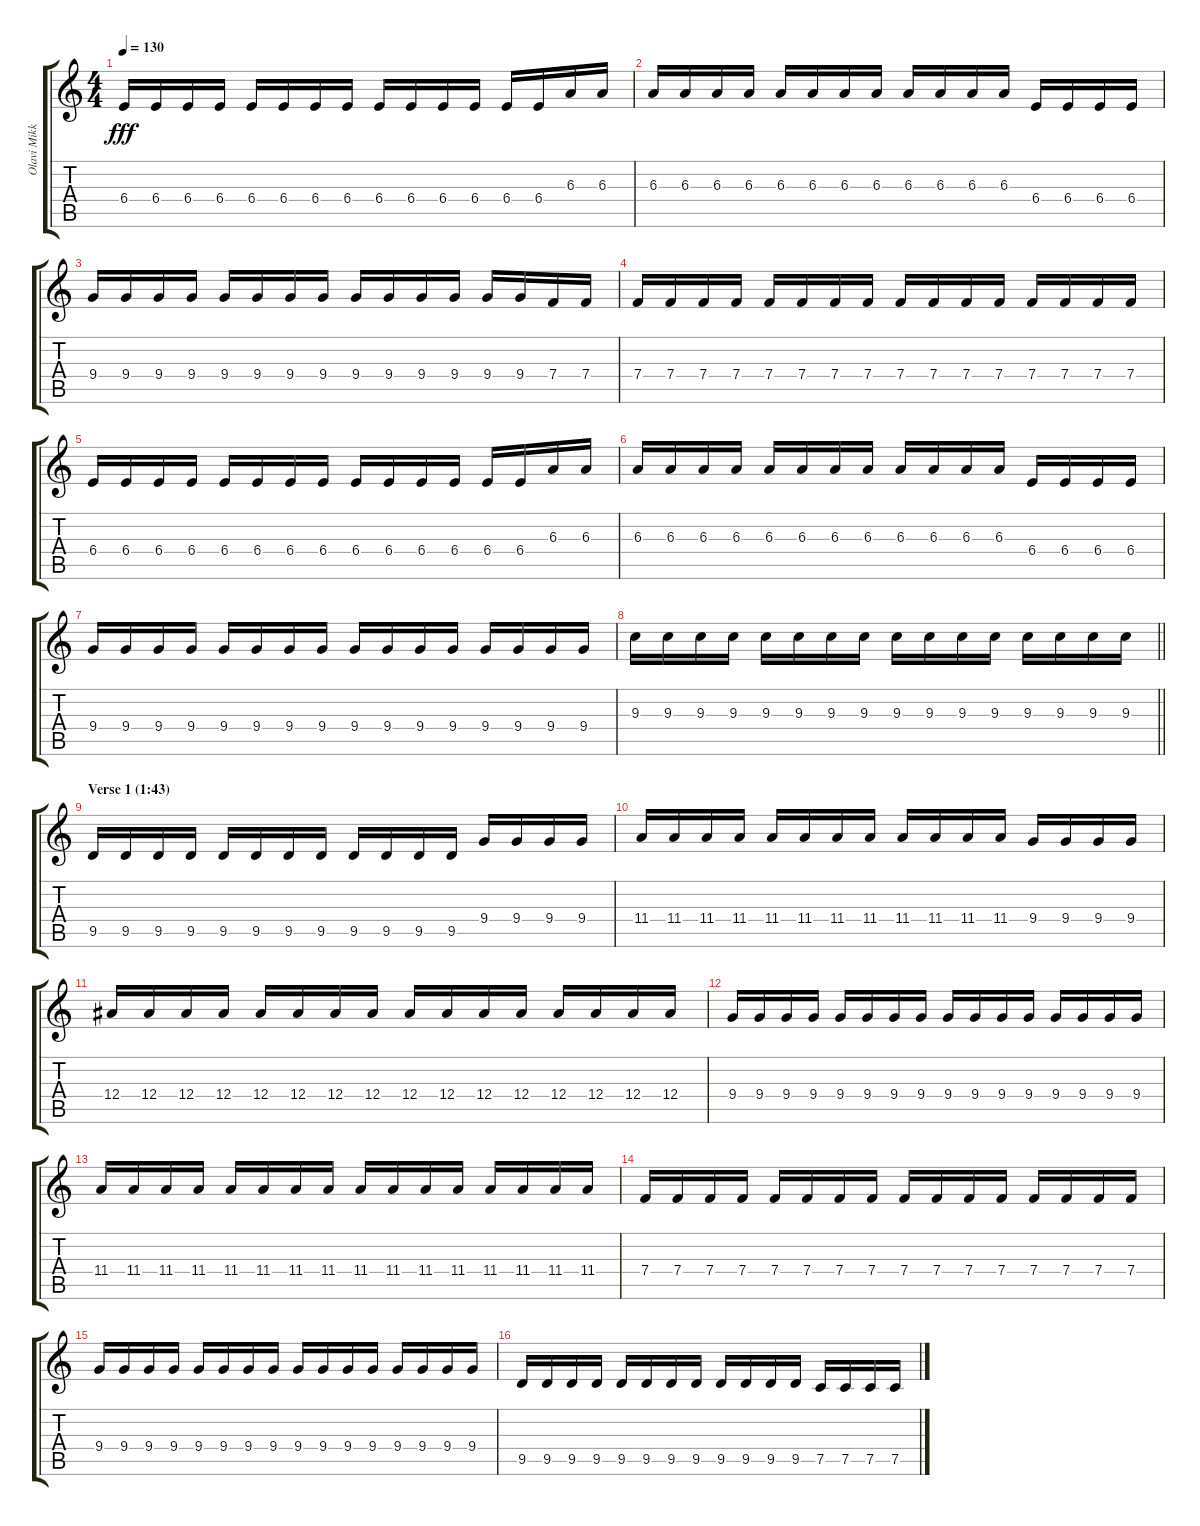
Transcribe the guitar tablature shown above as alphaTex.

\track ("Olavi Mikkonen 1" "Olavi Mikk") {instrument distortionguitar}
\staff {score tabs}
\tuning (C4 G3 Eb3 Bb2 F2 C2) {hide}
\ts (4 4)
\tempo 130
\clef g2
\ks c
6.4.16{dy fff} 6.4.16 6.4.16 6.4.16 6.4.16 6.4.16 6.4.16 6.4.16 6.4.16 6.4.16 6.4.16 6.4.16 6.4.16 6.4.16 6.3.16 6.3.16 |
6.3.16 6.3.16 6.3.16 6.3.16 6.3.16 6.3.16 6.3.16 6.3.16 6.3.16 6.3.16 6.3.16 6.3.16 6.4.16 6.4.16 6.4.16 6.4.16 |
9.4.16 9.4.16 9.4.16 9.4.16 9.4.16 9.4.16 9.4.16 9.4.16 9.4.16 9.4.16 9.4.16 9.4.16 9.4.16 9.4.16 7.4.16 7.4.16 |
7.4.16 7.4.16 7.4.16 7.4.16 7.4.16 7.4.16 7.4.16 7.4.16 7.4.16 7.4.16 7.4.16 7.4.16 7.4.16 7.4.16 7.4.16 7.4.16 |
6.4.16 6.4.16 6.4.16 6.4.16 6.4.16 6.4.16 6.4.16 6.4.16 6.4.16 6.4.16 6.4.16 6.4.16 6.4.16 6.4.16 6.3.16 6.3.16 |
6.3.16 6.3.16 6.3.16 6.3.16 6.3.16 6.3.16 6.3.16 6.3.16 6.3.16 6.3.16 6.3.16 6.3.16 6.4.16 6.4.16 6.4.16 6.4.16 |
9.4.16 9.4.16 9.4.16 9.4.16 9.4.16 9.4.16 9.4.16 9.4.16 9.4.16 9.4.16 9.4.16 9.4.16 9.4.16 9.4.16 9.4.16 9.4.16 |
\barLineRight lightlight
9.3.16 9.3.16 9.3.16 9.3.16 9.3.16 9.3.16 9.3.16 9.3.16 9.3.16 9.3.16 9.3.16 9.3.16 9.3.16 9.3.16 9.3.16 9.3.16 |
\section ("" "Verse 1 (1:43)")
9.5.16 9.5.16 9.5.16 9.5.16 9.5.16 9.5.16 9.5.16 9.5.16 9.5.16 9.5.16 9.5.16 9.5.16 9.4.16 9.4.16 9.4.16 9.4.16 |
11.4.16 11.4.16 11.4.16 11.4.16 11.4.16 11.4.16 11.4.16 11.4.16 11.4.16 11.4.16 11.4.16 11.4.16 9.4.16 9.4.16 9.4.16 9.4.16 |
12.4.16 12.4.16 12.4.16 12.4.16 12.4.16 12.4.16 12.4.16 12.4.16 12.4.16 12.4.16 12.4.16 12.4.16 12.4.16 12.4.16 12.4.16 12.4.16 |
9.4.16 9.4.16 9.4.16 9.4.16 9.4.16 9.4.16 9.4.16 9.4.16 9.4.16 9.4.16 9.4.16 9.4.16 9.4.16 9.4.16 9.4.16 9.4.16 |
11.4.16 11.4.16 11.4.16 11.4.16 11.4.16 11.4.16 11.4.16 11.4.16 11.4.16 11.4.16 11.4.16 11.4.16 11.4.16 11.4.16 11.4.16 11.4.16 |
7.4.16 7.4.16 7.4.16 7.4.16 7.4.16 7.4.16 7.4.16 7.4.16 7.4.16 7.4.16 7.4.16 7.4.16 7.4.16 7.4.16 7.4.16 7.4.16 |
9.4.16 9.4.16 9.4.16 9.4.16 9.4.16 9.4.16 9.4.16 9.4.16 9.4.16 9.4.16 9.4.16 9.4.16 9.4.16 9.4.16 9.4.16 9.4.16 |
9.5.16 9.5.16 9.5.16 9.5.16 9.5.16 9.5.16 9.5.16 9.5.16 9.5.16 9.5.16 9.5.16 9.5.16 7.5.16 7.5.16 7.5.16 7.5.16
